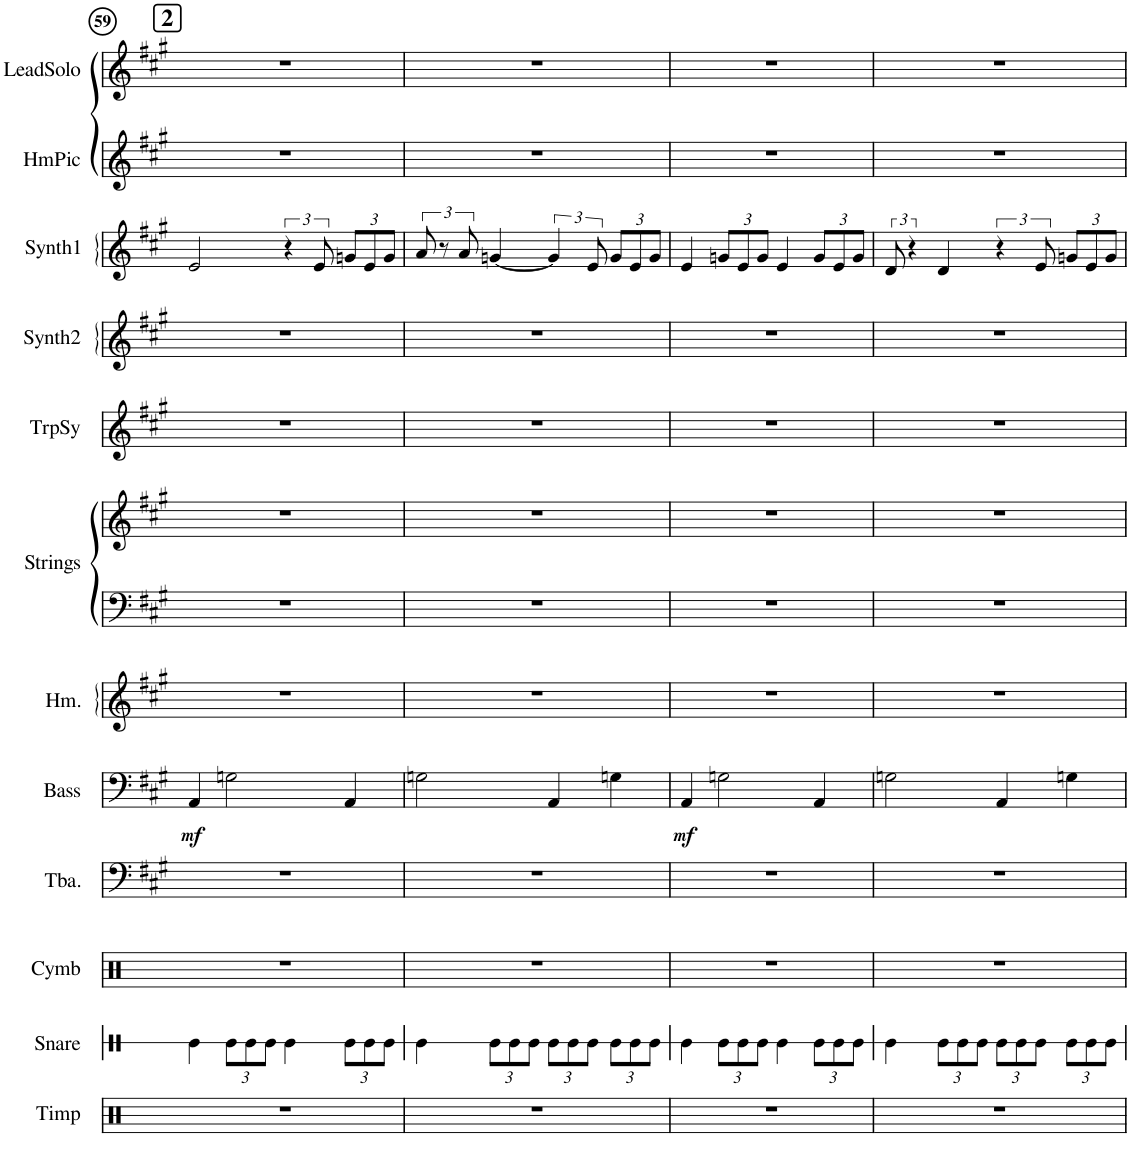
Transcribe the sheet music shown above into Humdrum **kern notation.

**kern	**kern	**kern	**kern	**kern	**dynam	**kern	**kern	**kern	**kern	**kern	**kern	**kern	**kern
*part12	*part11	*part10	*part9	*part8	*part8	*part7	*part6	*part6	*part5	*part4	*part3	*part2	*part1
*staff13	*staff12	*staff11	*staff10	*staff9	*staff9	*staff8	*staff7	*staff6	*staff5	*staff4	*staff3	*staff2	*staff1
*I"Timp	*I"Snare	*I"Cymb	*I"Tuba	*I"Bass	*	*I"Hm.	*I"Strings	*	*I"TrpSy	*I"Synth2	*I"Synth1	*I"HmPic	*I"LeadSolo
*I'Timp	*I'Snare	*I'Cymb	*I'Tba.	*I'Bass	*	*I'Hm.	*I'Strings	*	*I'TrpSy	*I'Synth2	*I'Synth1	*I'HmPic	*I'LeadSolo
!!LO:PB:g=z
*clefX	*clefX	*clefX	*clefF4	*clefF4	*	*clefG2	*clefF4	*clefG2	*clefG2	*clefG2	*clefG2	*clefG2	*clefG2
*	*	*	*	*Trd7c12	*	*	*	*	*	*	*	*	*
*k[]	*k[]	*k[]	*k[f#c#g#]	*k[f#c#g#]	*	*k[f#c#g#]	*k[f#c#g#]	*k[f#c#g#]	*k[f#c#g#]	*k[f#c#g#]	*k[f#c#g#]	*k[f#c#g#]	*k[f#c#g#]
*M4/4	*M4/4	*M4/4	*M4/4	*M4/4	*	*M4/4	*M4/4	*M4/4	*M4/4	*M4/4	*M4/4	*M4/4	*M4/4
!!LO:REH:place=s1:a:B:cj:fs=14:t=2
=59	=59	=59	=59	=59	=59	=59	=59	=59	=59	=59	=59	=59	=59
!	!	!	!	!	!LO:DY:b	!	!	!	!	!	!	!	!
1r	4Re\	1r	1r	4AA/	mf	1r	1r	1r	1r	1r	2e/	1r	1r
*	*Xbrackettup	*	*	*	*	*	*	*	*	*	*	*	*
.	12Re\L	.	.	2Gn\	.	.	.	.	.	.	.	.	.
.	12Re\	.	.	.	.	.	.	.	.	.	.	.	.
.	12Re\J	.	.	.	.	.	.	.	.	.	.	.	.
.	4Re\	.	.	.	.	.	.	.	.	.	6r	.	.
.	.	.	.	.	.	.	.	.	.	.	12e/	.	.
*	*	*	*	*	*	*	*	*	*	*	*Xbrackettup	*	*
.	12Re\L	.	.	4AA/	.	.	.	.	.	.	12gn/L	.	.
.	12Re\	.	.	.	.	.	.	.	.	.	12e/	.	.
.	12Re\J	.	.	.	.	.	.	.	.	.	12g/J	.	.
=60	=60	=60	=60	=60	=60	=60	=60	=60	=60	=60	=60	=60	=60
*	*	*	*	*	*	*	*	*	*	*	*brackettup	*	*
1r	4Re\	1r	1r	2Gn\	.	1r	1r	1r	1r	1r	12a/	1r	1r
.	.	.	.	.	.	.	.	.	.	.	12r	.	.
.	.	.	.	.	.	.	.	.	.	.	12a/	.	.
.	12Re\L	.	.	.	.	.	.	.	.	.	[4gn/	.	.
.	12Re\	.	.	.	.	.	.	.	.	.	.	.	.
.	12Re\J	.	.	.	.	.	.	.	.	.	.	.	.
.	12Re\L	.	.	4AA/	.	.	.	.	.	.	6g/]	.	.
.	12Re\	.	.	.	.	.	.	.	.	.	.	.	.
.	12Re\J	.	.	.	.	.	.	.	.	.	12e/	.	.
*	*	*	*	*	*	*	*	*	*	*	*Xbrackettup	*	*
.	12Re\L	.	.	4Gn\	.	.	.	.	.	.	12g/L	.	.
.	12Re\	.	.	.	.	.	.	.	.	.	12e/	.	.
.	12Re\J	.	.	.	.	.	.	.	.	.	12g/J	.	.
=61	=61	=61	=61	=61	=61	=61	=61	=61	=61	=61	=61	=61	=61
!	!	!	!	!	!LO:DY:b	!	!	!	!	!	!	!	!
1r	4Re\	1r	1r	4AA/	mf	1r	1r	1r	1r	1r	4e/	1r	1r
.	12Re\L	.	.	2Gn\	.	.	.	.	.	.	12gn/L	.	.
.	12Re\	.	.	.	.	.	.	.	.	.	12e/	.	.
.	12Re\J	.	.	.	.	.	.	.	.	.	12g/J	.	.
.	4Re\	.	.	.	.	.	.	.	.	.	4e/	.	.
.	12Re\L	.	.	4AA/	.	.	.	.	.	.	12g/L	.	.
.	12Re\	.	.	.	.	.	.	.	.	.	12e/	.	.
.	12Re\J	.	.	.	.	.	.	.	.	.	12g/J	.	.
=62	=62	=62	=62	=62	=62	=62	=62	=62	=62	=62	=62	=62	=62
*	*	*	*	*	*	*	*	*	*	*	*brackettup	*	*
1r	4Re\	1r	1r	2Gn\	.	1r	1r	1r	1r	1r	12d/	1r	1r
.	.	.	.	.	.	.	.	.	.	.	6r	.	.
.	12Re\L	.	.	.	.	.	.	.	.	.	4d/	.	.
.	12Re\	.	.	.	.	.	.	.	.	.	.	.	.
.	12Re\J	.	.	.	.	.	.	.	.	.	.	.	.
.	12Re\L	.	.	4AA/	.	.	.	.	.	.	6r	.	.
.	12Re\	.	.	.	.	.	.	.	.	.	.	.	.
.	12Re\J	.	.	.	.	.	.	.	.	.	12e/	.	.
*	*	*	*	*	*	*	*	*	*	*	*Xbrackettup	*	*
.	12Re\L	.	.	4Gn\	.	.	.	.	.	.	12gn/L	.	.
.	12Re\	.	.	.	.	.	.	.	.	.	12e/	.	.
.	12Re\J	.	.	.	.	.	.	.	.	.	12g/J	.	.
=	=	=	=	=	=	=	=	=	=	=	=	=	=
*-	*-	*-	*-	*-	*-	*-	*-	*-	*-	*-	*-	*-	*-
